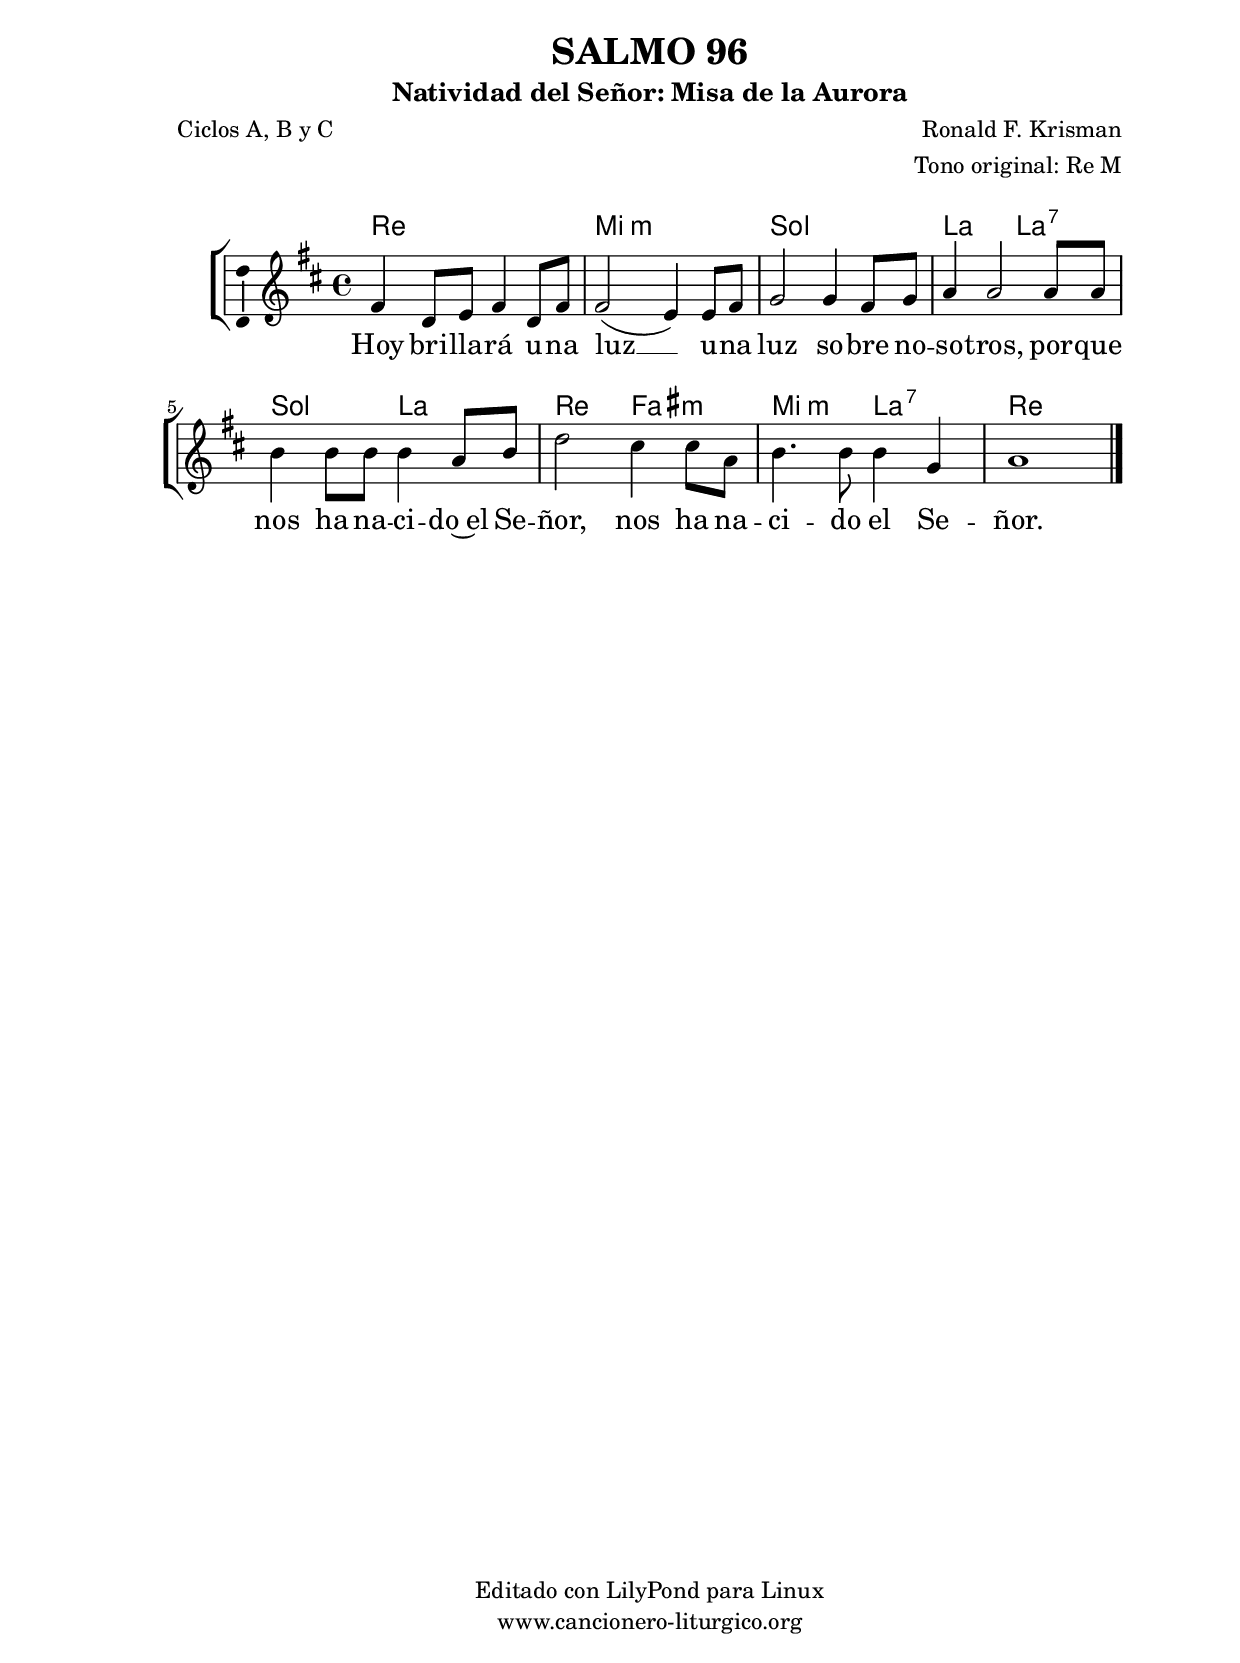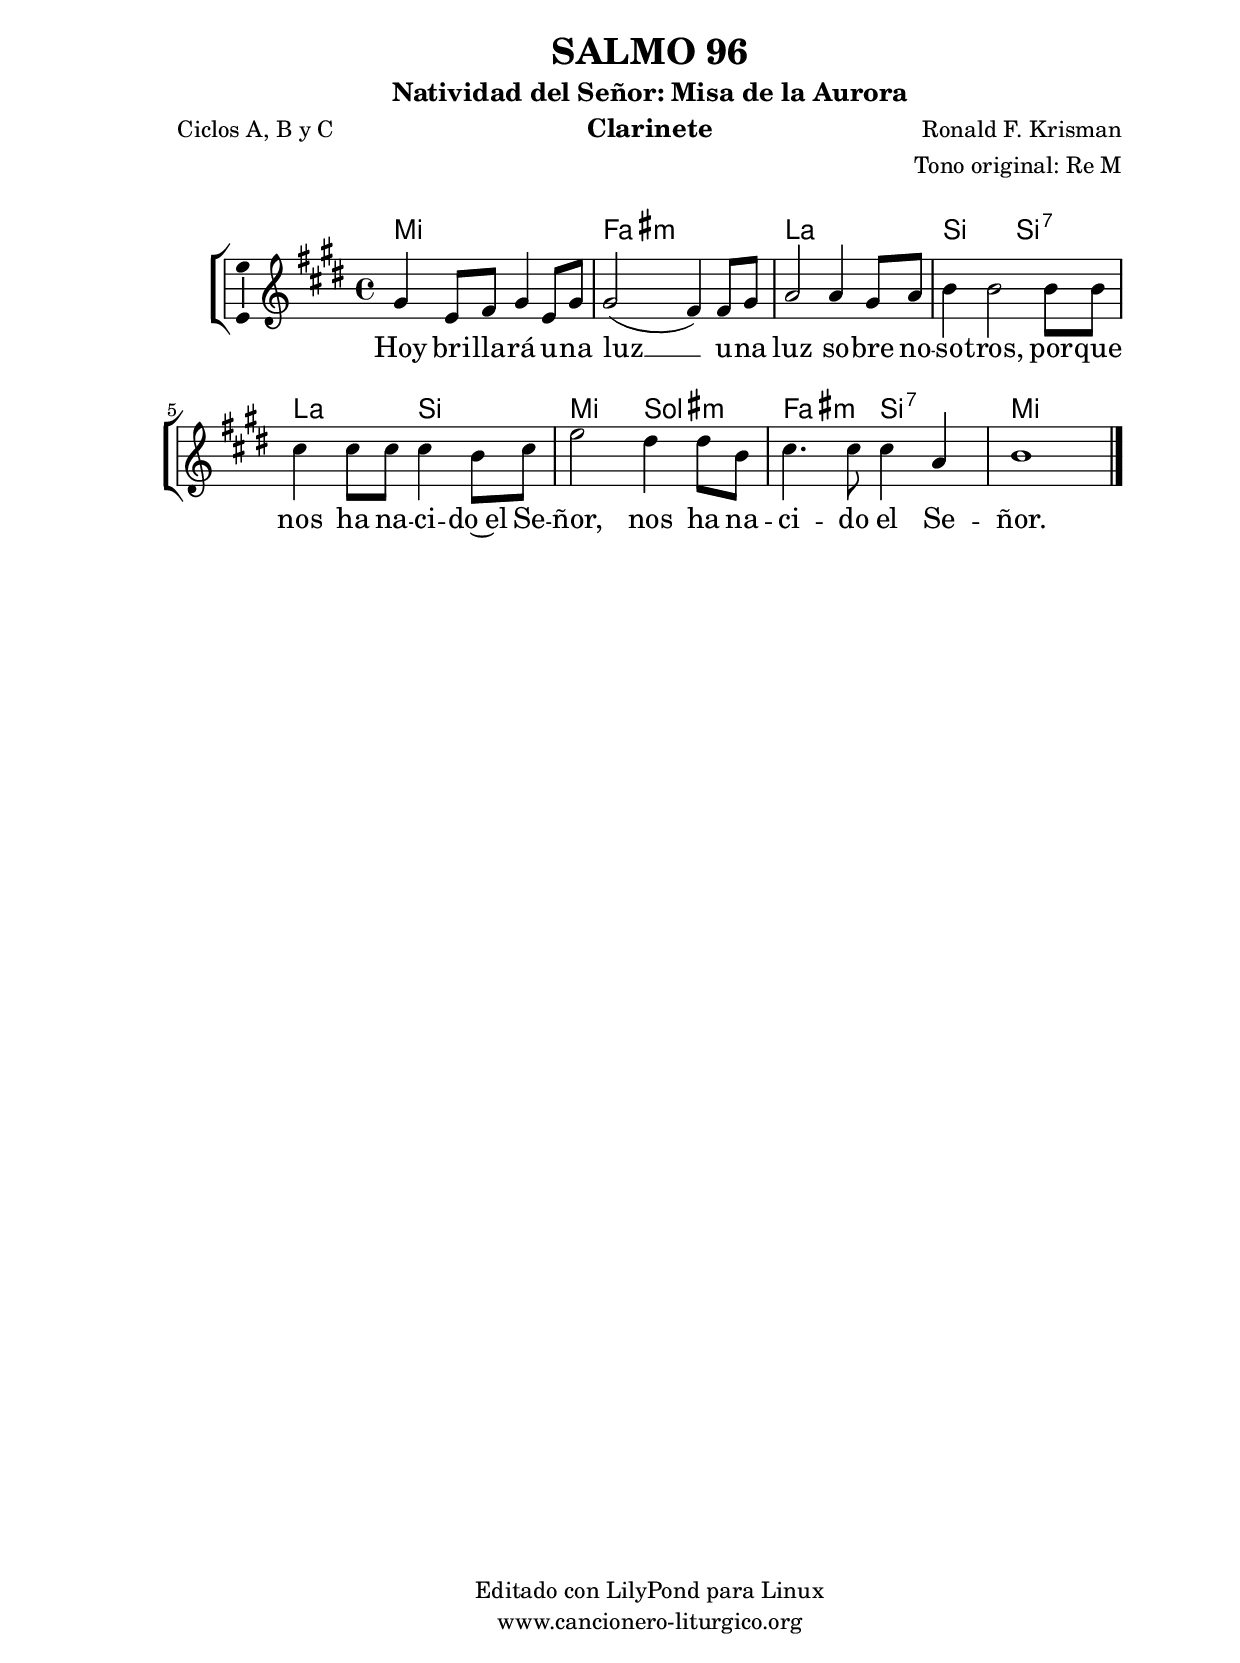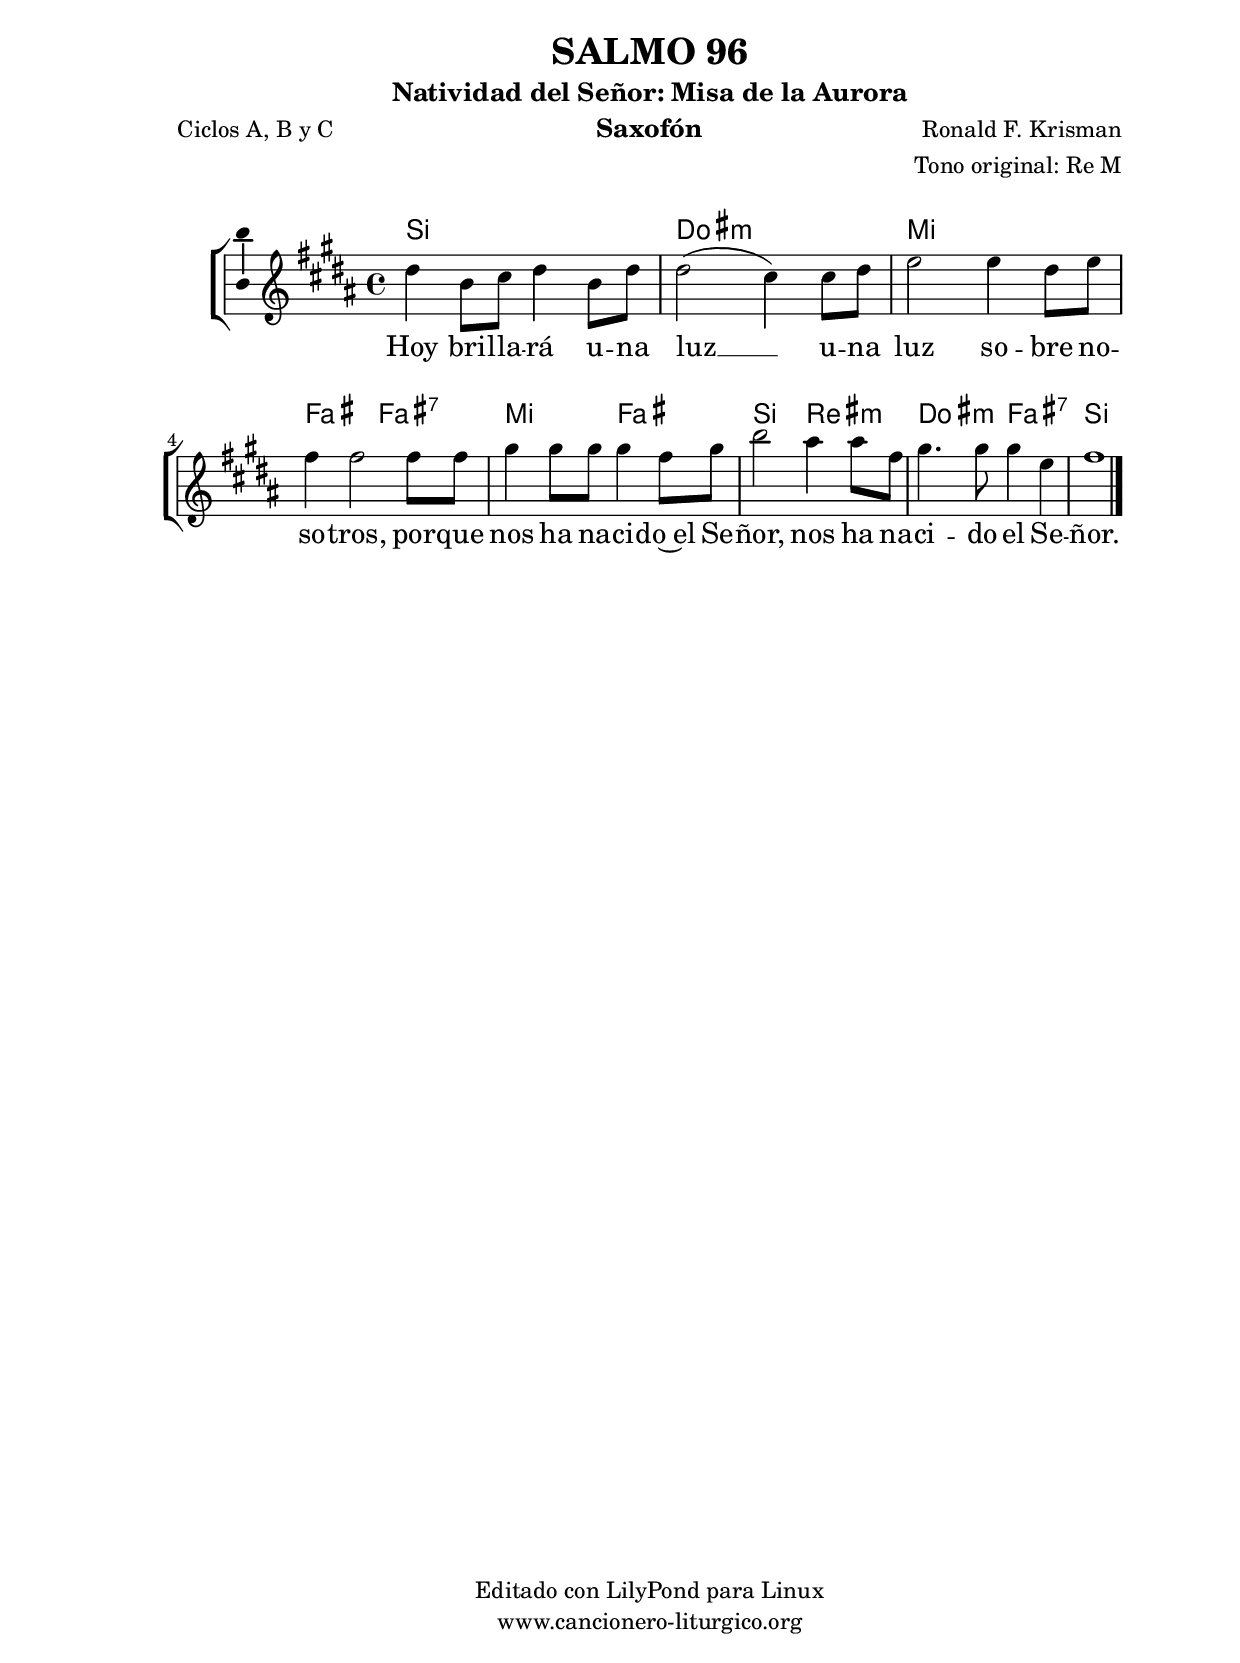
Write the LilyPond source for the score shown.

%
%para convertir .midi en .wav:
%timidity filename.midi -Ow -o finename.wav
%
%
%Para convertir de .wav a .mp3:
%lame -h -m j filename.wav
%
%
%para escuchar el midi:
%timidity nombrefichero.midi
%


%versión de lilypond para la que se ha escrito esta partitura:
\version "2.16.0"

	%Tamaño papel
	#(set-default-paper-size "a4")
	%Tamaño partitura
	#(set-global-staff-size 20)
	%No responde al pulsar sobre una nota
	#(ly:set-option 'point-and-click #f)

%parámetros del encabezamiento:
\header {
	title = "SALMO 96"
	subtitle = "Natividad del Señor: Misa de la Aurora"
	composer = "Ronald F. Krisman"
	poet = "Ciclos A, B y C"
	meter = ""
	arranger = "Tono original: Re M"
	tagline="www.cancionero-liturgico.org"
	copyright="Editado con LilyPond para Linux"
	}

%parámetros asociados al papel:
\paper  {
	oddHeaderMarkup = \markup {\fill-line { \on-the-fly #not-first-page \fromproperty #'header:title \on-the-fly #not-first-page \fromproperty #'header:composer }}
	evenHeaderMarkup = \markup {\fill-line { \fromproperty #'header:composer \fromproperty #'header:title }}
	#(set-paper-size "a4")
	print-page-number = ##f
	first-page-number = 1
	print-first-page-number = ##f
%	head-separation = 3.0 \cm
	top-margin = 2.0 \cm
	bottom-margin = 0.5\cm
%%%	bottom-margin = -1.0\cm
	left-margin = 3.0 \cm
	line-width = 16.0 \cm 
	indent = 8\mm
	interscoreline = 2.\mm
	between-system-space = 15\mm
%	para que las partituras no llenen la hoja:
	ragged-bottom = ##t
%	idem para la última hoja:
	ragged-last-bottom = ##f
%	para que las partituras llenen el ancho del papel:
	ragged-last = ##f
	after-title-space = 2.5 \cm
%page-count=1
%system-count=8

	%Flexible Vertical Spacing
%	markup-markup-spacing =
%	#'((basic-distance . 15) (minimum-distance . 15) (padding . 3))
	markup-system-spacing =
	#'((basic-distance . 15) (minimum-distance . 15) (padding . 3))
	system-system-spacing =
	#'((basic-distance . 15) (minimum-distance . 15) (padding . 3))
	score-system-spacing =
	#'((basic-distance . 15) (minimum-distance . 15) (padding . 5))
%	top-system-spacing = % header
%	#'((basic-distance . 8) (minimum-distance . 0) (padding . 3))
%	top-markup-spacing =
%	#'((basic-distance . 20) (minimum-distance . 20) (padding . 3))
	last-bottom-spacing = % footer
	#'((basic-distance . 5) (minimum-distance . 5) (padding . 3))
%	score-markup-spacing =
%	#'((basic-distance . 16) (minimum-distance . 13) (padding . 3))

	}


%parámetros que afectan a toda la partitura:
global =  {
	%clave de sol (G):
	\clef G
	%armadura:
%	\transpose f e
	\key d \major
	\tempo 4=100
	\set Score.tempoHideNote = ##t
	}


acordes = {
	\italianChords
	\chordmode {
%	\transpose f e
{

d2 d e:m e:m g g a a:7 g a d fis:m e:m a:7 d1

	}
	}
}

melodia = 
%	\transpose f e
{
	\relative c'{

\time 4/4
fis4 d8 e fis4 d8 fis
fis2 (e4) e8 fis
g2 g4 fis8 g
a4 a2 a8 a
b4 b8 b b4 a8 b
d2 cis4 cis8 a
b4. b8 b4 g
a1

	\bar "|."
	}
	}


texto = \lyricmode {
Hoy bri -- lla -- rá u -- na luz __ 
u -- na luz so -- bre no -- so -- tros,
por -- que nos ha na -- ci -- do~el Se -- ñor,
nos ha na -- ci -- do el Se -- ñor.
	}


acordesStaff = \context ChordNames = acordesStaff <<
	\set chordChanges = ##t
	\acordes
	>>


vozStaff = \context Voice = vozStaff
\with {\consists "Ambitus_engraver"}
<<
%	\set Staff.instrumentName = ""
%	\set Staff.shortInstrumentName = ""
%	\set Staff.midiInstrument = #"clarinet"
%	\set Staff.midiInstrument = #"cello"
%	\set Staff.midiInstrument = #"flute"
	\set Staff.midiInstrument = #"electric guitar (jazz)"
%	\set Staff.midiInstrument = #"english horn"
%	\set Staff.midiInstrument = #"violin"
%	\set Staff.midiInstrument = #"glockenspiel"
	\set Staff.midiMinimumVolume = #0.7
	\set Staff.midiMaximumVolume = #0.9
	\global
	\melodia
	>>


textoStaff = \context Lyrics = textoStaff <<
	\lyricsto vozStaff \texto
	>>

\book {
	\score {
		\context ChoirStaff {
			\override StaffGroup.SystemStartBracket #'collapse-height = #1
			\override Score.SystemStartBar #'collapse-height = #1
			<<
			\acordesStaff
			\vozStaff
			\textoStaff
			>>
			}
		\layout {
	    		\context {
				\Lyrics
				\override LyricText #'font-size = #2
				}
	   		 \context {
				\Score
				%fontSize = #3
				\override StaffSymbol #'staff-space = #(magstep +3)
				%\override Beam #'thickness = #0.55
				%\override SpacingSpanner #'spacing-increment = #1.0
				%\override Slur #'height-limit = #1.5
				}
			}
		}
	\score {
		\unfoldRepeats
		\context ChoirStaff {
			<<
			\acordesStaff
			\vozStaff
			>>
			}
		\midi {
	  		\context {
	  			\Score
				tempoWholesPerMinute = #(ly:make-moment 70 4)
				}
			}
		}
	}

%Partitura para clarinete
#(define output-suffix "C")
\book {
	\header{
		instrument = "Clarinete"
		}
	\score {
		\context ChoirStaff {
			\override StaffGroup.SystemStartBracket #'collapse-height = #1
			\override Score.SystemStartBar #'collapse-height = #1
\transpose c d
			<<
			\acordesStaff
			\vozStaff
			\textoStaff
			>>
			}
		\layout {
	    		\context {
				\Lyrics
				\override LyricText #'font-size = #2
				}
	   		 \context {
				\Score
				%fontSize = #3
				\override StaffSymbol #'staff-space = #(magstep +3)
				%\override Beam #'thickness = #0.55
				%\override SpacingSpanner #'spacing-increment = #1.0
				%\override Slur #'height-limit = #1.5
				}
			}
		}
	}

%Partitura para saxofón
#(define output-suffix "S")
\book {
	\header{
		instrument = "Saxofón"
		}
	\score {
		\context ChoirStaff {
			\override StaffGroup.SystemStartBracket #'collapse-height = #1
			\override Score.SystemStartBar #'collapse-height = #1
\transpose c a
			<<
			\acordesStaff
			\vozStaff
			\textoStaff
			>>
			}
		\layout {
	    		\context {
				\Lyrics
				\override LyricText #'font-size = #2
				}
	   		 \context {
				\Score
				%fontSize = #3
				\override StaffSymbol #'staff-space = #(magstep +3)
				%\override Beam #'thickness = #0.55
				%\override SpacingSpanner #'spacing-increment = #1.0
				%\override Slur #'height-limit = #1.5
				}
			}
		}
	}

